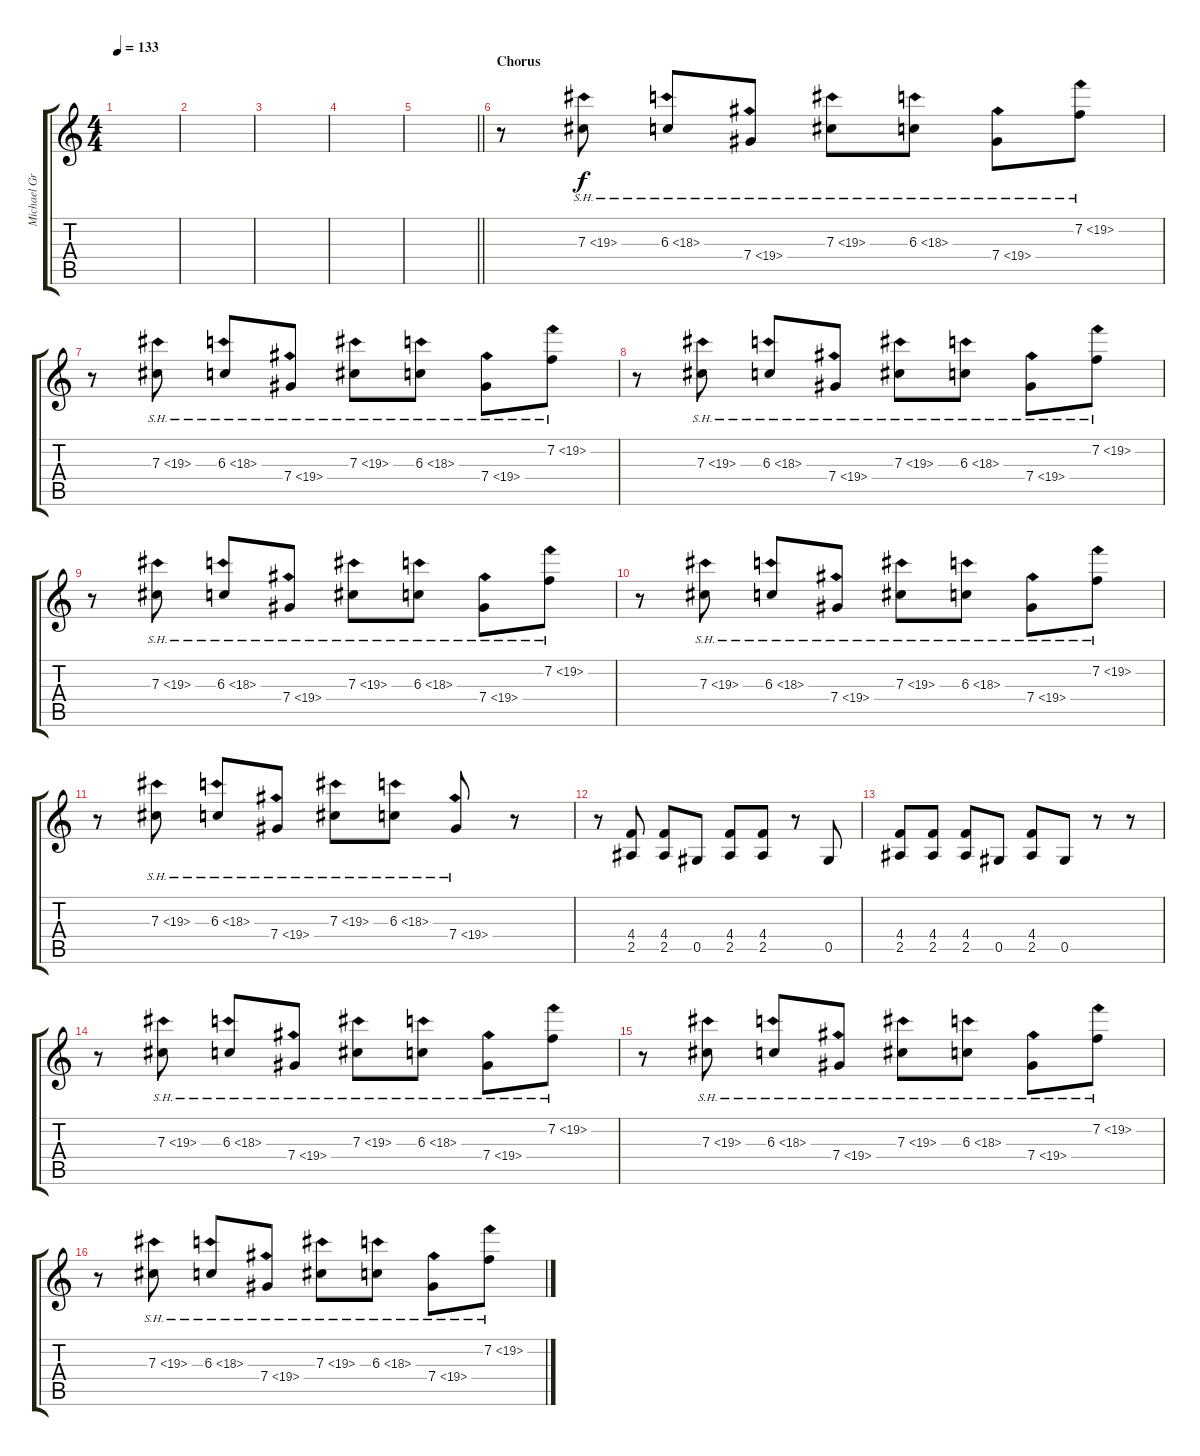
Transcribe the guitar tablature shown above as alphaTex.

\track ("Michael Grant (Lead)" "Michael Gr") {instrument overdrivenguitar}
\staff {score tabs}
\tuning (Eb4 Bb3 Gb3 Db3 Ab2 Eb2) {hide}
\ts (4 4)
\tempo 133
\clef g2
\ks c
|
|
|
|
\barLineRight lightlight
|
\section ("" "Chorus")
r.8 7.3{sh 12}.8{dy f} 6.3{sh 12}.8 7.4{sh 12}.8 7.3{sh 12}.8 6.3{sh 12}.8 7.4{sh 12}.8 7.2{sh 12}.8 |
r.8 7.3{sh 12}.8 6.3{sh 12}.8 7.4{sh 12}.8 7.3{sh 12}.8 6.3{sh 12}.8 7.4{sh 12}.8 7.2{sh 12}.8 |
r.8 7.3{sh 12}.8 6.3{sh 12}.8 7.4{sh 12}.8 7.3{sh 12}.8 6.3{sh 12}.8 7.4{sh 12}.8 7.2{sh 12}.8 |
r.8 7.3{sh 12}.8 6.3{sh 12}.8 7.4{sh 12}.8 7.3{sh 12}.8 6.3{sh 12}.8 7.4{sh 12}.8 7.2{sh 12}.8 |
r.8 7.3{sh 12}.8 6.3{sh 12}.8 7.4{sh 12}.8 7.3{sh 12}.8 6.3{sh 12}.8 7.4{sh 12}.8 7.2{sh 12}.8 |
r.8 7.3{sh 12}.8 6.3{sh 12}.8 7.4{sh 12}.8 7.3{sh 12}.8 6.3{sh 12}.8 7.4{sh 12}.8 r.8 |
r.8 (4.4 2.5).8 (4.4 2.5).8 0.5.8 (4.4 2.5).8 (4.4 2.5).8 r.8 0.5.8 |
(4.4 2.5).8 (4.4 2.5).8 (4.4 2.5).8 0.5.8 (4.4 2.5).8 0.5.8 r.8 r.8 |
r.8 7.3{sh 12}.8 6.3{sh 12}.8 7.4{sh 12}.8 7.3{sh 12}.8 6.3{sh 12}.8 7.4{sh 12}.8 7.2{sh 12}.8 |
r.8 7.3{sh 12}.8 6.3{sh 12}.8 7.4{sh 12}.8 7.3{sh 12}.8 6.3{sh 12}.8 7.4{sh 12}.8 7.2{sh 12}.8 |
r.8 7.3{sh 12}.8 6.3{sh 12}.8 7.4{sh 12}.8 7.3{sh 12}.8 6.3{sh 12}.8 7.4{sh 12}.8 7.2{sh 12}.8
